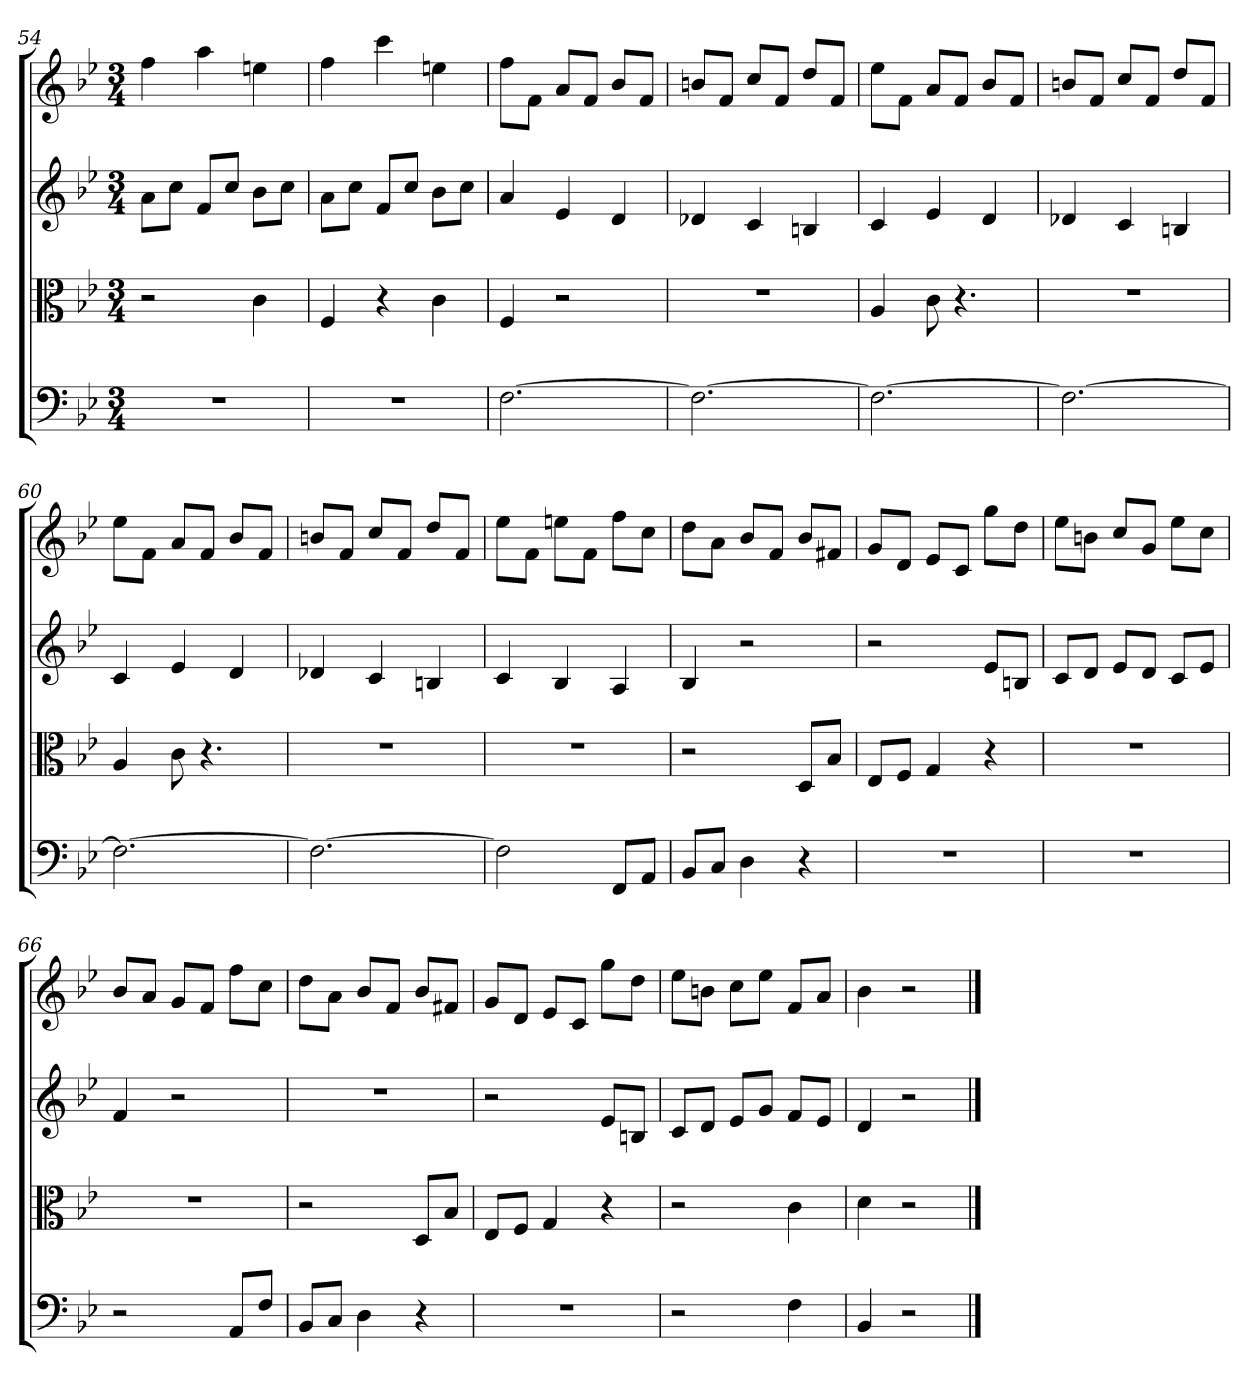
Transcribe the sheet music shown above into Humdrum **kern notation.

**kern	**kern	**kern	**kern
*part4	*part3	*part2	*part1
*staff4	*staff3	*staff2	*staff1
*clefF4	*clefC3	*	*
*k[b-e-]	*k[b-e-]	*k[b-e-]	*k[b-e-]
*B-:	*B-:	*B-:	*B-:
*M3/4	*M3/4	*M3/4	*M3/4
=54	=54	=54	=54
2.r	2r	8aL	4ff
.	.	8ccJ	.
.	.	8fL	4aa
.	.	8ccJ	.
.	4c	8b-L	4een
.	.	8ccJ	.
=55	=55	=55	=55
2.r	4F	8aL	4ff
.	.	8ccJ	.
.	4r	8fL	4ccc
.	.	8ccJ	.
.	4c	8b-L	4een
.	.	8ccJ	.
=56	=56	=56	=56
[2.F	4F	4a	8ffL
.	.	.	8fJ
.	2r	4e-	8aL
.	.	.	8fJ
.	.	4d	8b-L
.	.	.	8fJ
=57	=57	=57	=57
2.F_	2.r	4d-X	8bnL
.	.	.	8fJ
.	.	4c	8ccL
.	.	.	8fJ
.	.	4Bn	8ddL
.	.	.	8fJ
=58	=58	=58	=58
2.F_	4A	4c	8ee-L
.	.	.	8fJ
.	8c	4e-	8aL
.	4.r	.	8fJ
.	.	4d	8b-L
.	.	.	8fJ
=59	=59	=59	=59
2.F_	2.r	4d-X	8bnL
.	.	.	8fJ
.	.	4c	8ccL
.	.	.	8fJ
.	.	4Bn	8ddL
.	.	.	8fJ
=60	=60	=60	=60
2.F_	4A	4c	8ee-L
.	.	.	8fJ
.	8c	4e-	8aL
.	4.r	.	8fJ
.	.	4d	8b-L
.	.	.	8fJ
=61	=61	=61	=61
2.F_	2.r	4d-X	8bnL
.	.	.	8fJ
.	.	4c	8ccL
.	.	.	8fJ
.	.	4Bn	8ddL
.	.	.	8fJ
=62	=62	=62	=62
2F]	2.r	4c	8ee-L
.	.	.	8fJ
.	.	4B-	8eenL
.	.	.	8fJ
8FF/L	.	4A	8ffL
8AA/J	.	.	8ccJ
=63	=63	=63	=63
8BB-/L	2r	4B-	8ddL
8C/J	.	.	8aJ
4D	.	2r	8b-L
.	.	.	8fJ
4r	8D/L	.	8b-L
.	8B-/J	.	8f#XJ
=64	=64	=64	=64
2.r	8E-/L	2r	8gL
.	8F/J	.	8dJ
.	4G	.	8e-L
.	.	.	8cJ
.	4r	8e-L	8ggL
.	.	8BnJ	8ddJ
=65	=65	=65	=65
2.r	2.r	8cL	8ee-L
.	.	8dJ	8bnJ
.	.	8e-L	8ccL
.	.	8dJ	8gJ
.	.	8cL	8ee-L
.	.	8e-J	8ccJ
=66	=66	=66	=66
2r	2.r	4f	8b-L
.	.	.	8aJ
.	.	2r	8gL
.	.	.	8fJ
8AA/L	.	.	8ffL
8F/J	.	.	8ccJ
=67	=67	=67	=67
8BB-/L	2r	2.r	8ddL
8C/J	.	.	8aJ
4D	.	.	8b-L
.	.	.	8fJ
4r	8D/L	.	8b-L
.	8B-/J	.	8f#XJ
=68	=68	=68	=68
2.r	8E-/L	2r	8gL
.	8F/J	.	8dJ
.	4G	.	8e-L
.	.	.	8cJ
.	4r	8e-L	8ggL
.	.	8BnJ	8ddJ
=69	=69	=69	=69
2r	2r	8cL	8ee-L
.	.	8dJ	8bnJ
.	.	8e-L	8ccL
.	.	8gJ	8ee-J
4F	4c	8fL	8fL
.	.	8e-J	8aJ
=70	=70	=70	=70
4BB-	4d	4d	4b-
2r	2r	2r	2r
==	==	==	==
*-	*-	*-	*-
